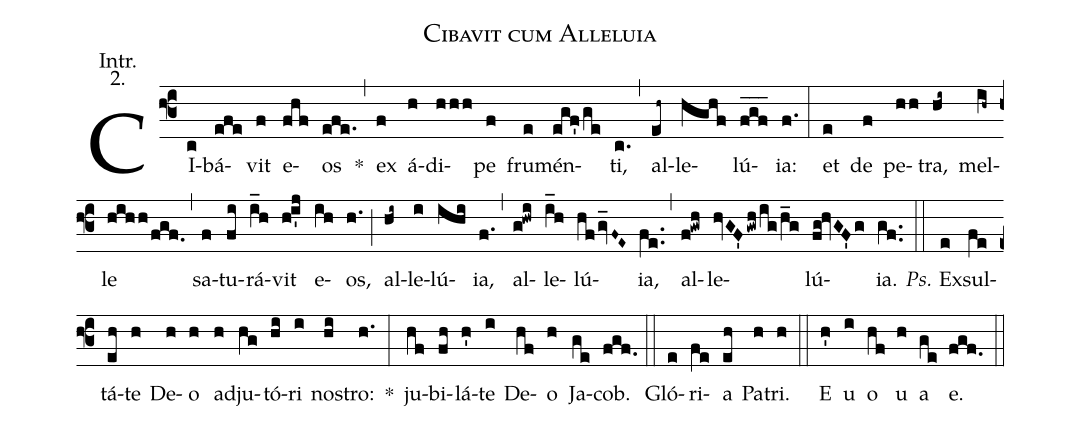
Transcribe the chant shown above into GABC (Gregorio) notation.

name:Cibavit cum Alleluia;
office-part:Introitus;
mode:2;
annotation:Intr.;
annotation:2.;
%%
(f3) CI(c)bá(efe)vit(f) e(fhf)os(efe.) *(,)
  ex(f) á(h)di(hhh)pe(f) fru(e)mén(egf'/ge)ti,(c.) (,)
  al(eh~)le(hghf)lú(fgf___)ia:(f.) (:)
et(e) de(f) pe(hh)tra,(hi~) mel(ih~)le(hihh/fgf.) (,)
  sa(f)tu(fi)rá(i_h)vit(h!i'j) e(ih)os,(h.) (;)
  al(hi~)le(i)lú(ihi)ia,(f.) (,)
  al(g!hwi)le(i_h)lú(hf/gv_F~E~)ia,(fe..) (,)
  al(f!gwh)le(hvGF'/gwh/ig/h_g)lú(fg!hvGF'g)ia.(gf..) (::)
<i>Ps.</i> Ex(e)sul(fe)tá(eh)te(h) De(h)o(h)
    ad(h)ju(hg)tó(hi)ri(i) no(hi)stro:(h.) *(:)
ju(hf)bi(fh)lá(h')te(i) De(hf)o(h) Ja(ge)cob.(fgf.) (::)
Gló(e)ri(fe)a(eh) Pa(h)tri.(h) (::)
<eu>E(h') u(i) o(hf) u(h) a(ge) e.</eu>(fgf.) (::)
